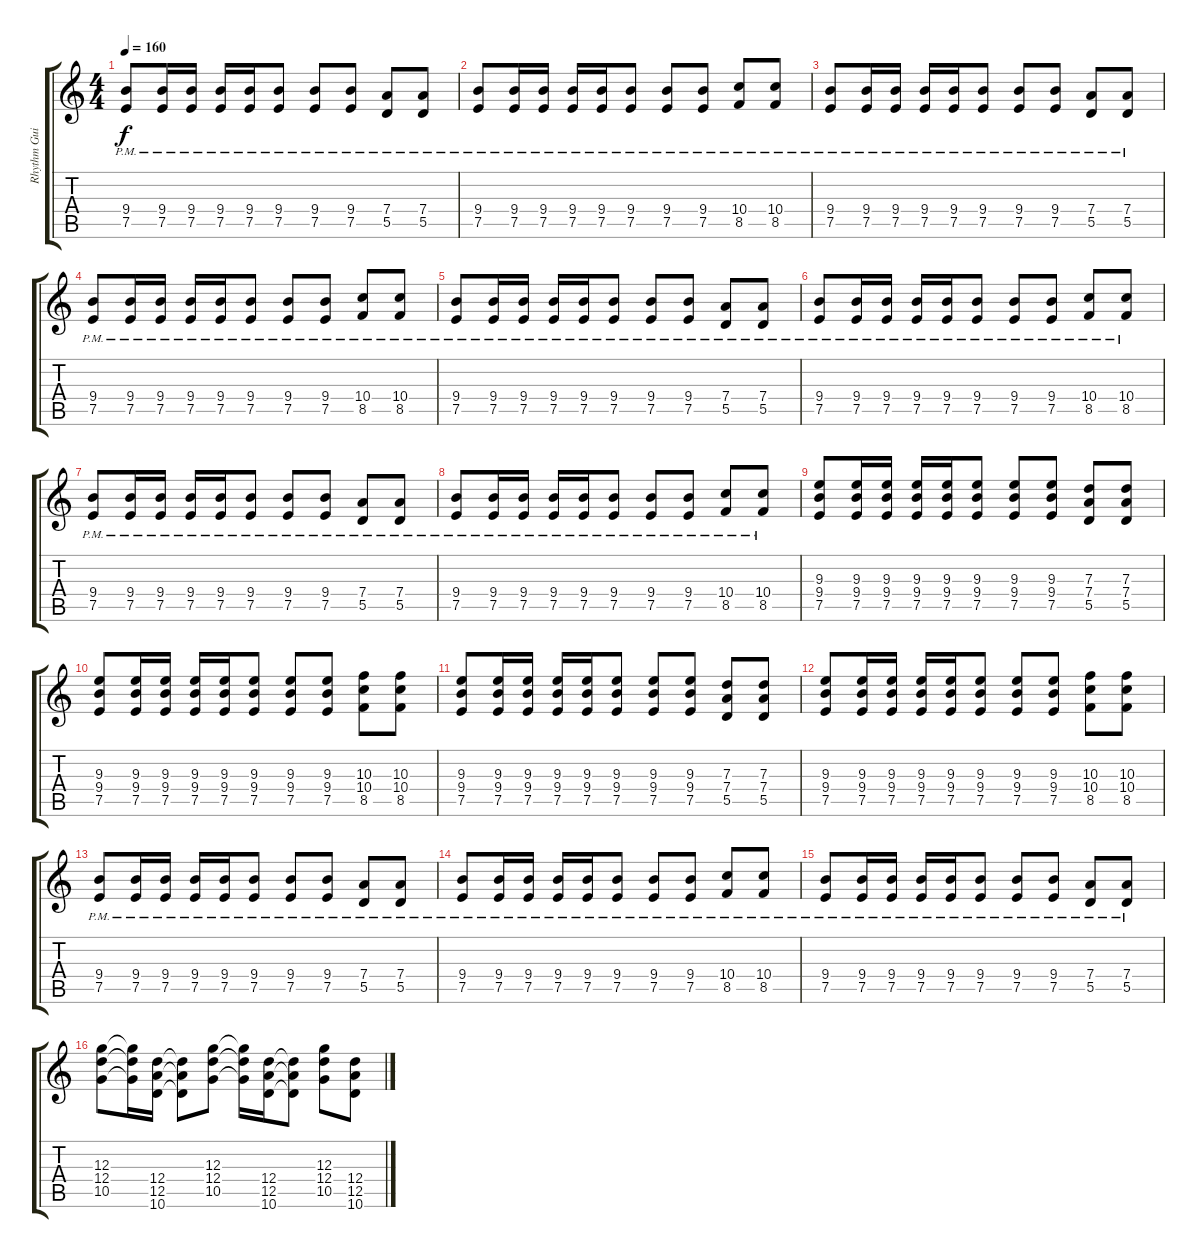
\track ("Rhythm Guitar (Dexter)" "Rhythm Gui") {instrument overdrivenguitar}
\staff {score tabs}
\tuning (E4 B3 G3 D3 A2 E2) {hide}
\ts (4 4)
\tempo 160
\clef g2
\ks c
(9.4{pm} 7.5{pm}).8{dy f instrument overdrivenguitar} (9.4{pm} 7.5{pm}).16 (9.4{pm} 7.5{pm}).16 (9.4{pm} 7.5{pm}).16 (9.4{pm} 7.5{pm}).16 (9.4{pm} 7.5{pm}).8 (9.4{pm} 7.5{pm}).8 (9.4{pm} 7.5{pm}).8 (7.4{pm} 5.5{pm}).8 (7.4{pm} 5.5{pm}).8 |
(9.4{pm} 7.5{pm}).8 (9.4{pm} 7.5{pm}).16 (9.4{pm} 7.5{pm}).16 (9.4{pm} 7.5{pm}).16 (9.4{pm} 7.5{pm}).16 (9.4{pm} 7.5{pm}).8 (9.4{pm} 7.5{pm}).8 (9.4{pm} 7.5{pm}).8 (10.4{pm} 8.5{pm}).8 (10.4{pm} 8.5{pm}).8 |
(9.4{pm} 7.5{pm}).8 (9.4{pm} 7.5{pm}).16 (9.4{pm} 7.5{pm}).16 (9.4{pm} 7.5{pm}).16 (9.4{pm} 7.5{pm}).16 (9.4{pm} 7.5{pm}).8 (9.4{pm} 7.5{pm}).8 (9.4{pm} 7.5{pm}).8 (7.4{pm} 5.5{pm}).8 (7.4{pm} 5.5{pm}).8 |
(9.4{pm} 7.5{pm}).8 (9.4{pm} 7.5{pm}).16 (9.4{pm} 7.5{pm}).16 (9.4{pm} 7.5{pm}).16 (9.4{pm} 7.5{pm}).16 (9.4{pm} 7.5{pm}).8 (9.4{pm} 7.5{pm}).8 (9.4{pm} 7.5{pm}).8 (10.4{pm} 8.5{pm}).8 (10.4{pm} 8.5{pm}).8 |
(9.4{pm} 7.5{pm}).8 (9.4{pm} 7.5{pm}).16 (9.4{pm} 7.5{pm}).16 (9.4{pm} 7.5{pm}).16 (9.4{pm} 7.5{pm}).16 (9.4{pm} 7.5{pm}).8 (9.4{pm} 7.5{pm}).8 (9.4{pm} 7.5{pm}).8 (7.4{pm} 5.5{pm}).8 (7.4{pm} 5.5{pm}).8 |
(9.4{pm} 7.5{pm}).8 (9.4{pm} 7.5{pm}).16 (9.4{pm} 7.5{pm}).16 (9.4{pm} 7.5{pm}).16 (9.4{pm} 7.5{pm}).16 (9.4{pm} 7.5{pm}).8 (9.4{pm} 7.5{pm}).8 (9.4{pm} 7.5{pm}).8 (10.4{pm} 8.5{pm}).8 (10.4{pm} 8.5{pm}).8 |
(9.4{pm} 7.5{pm}).8 (9.4{pm} 7.5{pm}).16 (9.4{pm} 7.5{pm}).16 (9.4{pm} 7.5{pm}).16 (9.4{pm} 7.5{pm}).16 (9.4{pm} 7.5{pm}).8 (9.4{pm} 7.5{pm}).8 (9.4{pm} 7.5{pm}).8 (7.4{pm} 5.5{pm}).8 (7.4{pm} 5.5{pm}).8 |
(9.4{pm} 7.5{pm}).8 (9.4{pm} 7.5{pm}).16 (9.4{pm} 7.5{pm}).16 (9.4{pm} 7.5{pm}).16 (9.4{pm} 7.5{pm}).16 (9.4{pm} 7.5{pm}).8 (9.4{pm} 7.5{pm}).8 (9.4{pm} 7.5{pm}).8 (10.4{pm} 8.5{pm}).8 (10.4{pm} 8.5{pm}).8 |
(9.3 9.4 7.5).8 (9.3 9.4 7.5).16 (9.3 9.4 7.5).16 (9.3 9.4 7.5).16 (9.3 9.4 7.5).16 (9.3 9.4 7.5).8 (9.3 9.4 7.5).8 (9.3 9.4 7.5).8 (7.3 7.4 5.5).8 (7.3 7.4 5.5).8 |
(9.3 9.4 7.5).8 (9.3 9.4 7.5).16 (9.3 9.4 7.5).16 (9.3 9.4 7.5).16 (9.3 9.4 7.5).16 (9.3 9.4 7.5).8 (9.3 9.4 7.5).8 (9.3 9.4 7.5).8 (10.3 10.4 8.5).8 (10.3 10.4 8.5).8 |
(9.3 9.4 7.5).8 (9.3 9.4 7.5).16 (9.3 9.4 7.5).16 (9.3 9.4 7.5).16 (9.3 9.4 7.5).16 (9.3 9.4 7.5).8 (9.3 9.4 7.5).8 (9.3 9.4 7.5).8 (7.3 7.4 5.5).8 (7.3 7.4 5.5).8 |
(9.3 9.4 7.5).8 (9.3 9.4 7.5).16 (9.3 9.4 7.5).16 (9.3 9.4 7.5).16 (9.3 9.4 7.5).16 (9.3 9.4 7.5).8 (9.3 9.4 7.5).8 (9.3 9.4 7.5).8 (10.3 10.4 8.5).8 (10.3 10.4 8.5).8 |
(9.4{pm} 7.5{pm}).8 (9.4{pm} 7.5{pm}).16 (9.4{pm} 7.5{pm}).16 (9.4{pm} 7.5{pm}).16 (9.4{pm} 7.5{pm}).16 (9.4{pm} 7.5{pm}).8 (9.4{pm} 7.5{pm}).8 (9.4{pm} 7.5{pm}).8 (7.4{pm} 5.5{pm}).8 (7.4{pm} 5.5{pm}).8 |
(9.4{pm} 7.5{pm}).8 (9.4{pm} 7.5{pm}).16 (9.4{pm} 7.5{pm}).16 (9.4{pm} 7.5{pm}).16 (9.4{pm} 7.5{pm}).16 (9.4{pm} 7.5{pm}).8 (9.4{pm} 7.5{pm}).8 (9.4{pm} 7.5{pm}).8 (10.4{pm} 8.5{pm}).8 (10.4{pm} 8.5{pm}).8 |
(9.4{pm} 7.5{pm}).8 (9.4{pm} 7.5{pm}).16 (9.4{pm} 7.5{pm}).16 (9.4{pm} 7.5{pm}).16 (9.4{pm} 7.5{pm}).16 (9.4{pm} 7.5{pm}).8 (9.4{pm} 7.5{pm}).8 (9.4{pm} 7.5{pm}).8 (7.4{pm} 5.5{pm}).8 (7.4{pm} 5.5{pm}).8 |
(12.3 12.4 10.5).8 (12.3{t} 12.4{t} 10.5{t}).16 (12.4 12.5 10.6).16 (12.4{t} 12.5{t} 10.6{t}).8 (12.3 12.4 10.5).8 (12.3{t} 12.4{t} 10.5{t}).16 (12.4 12.5 10.6).16 (12.4{t} 12.5{t} 10.6{t}).8 (12.3 12.4 10.5).8 (12.4 12.5 10.6).8
